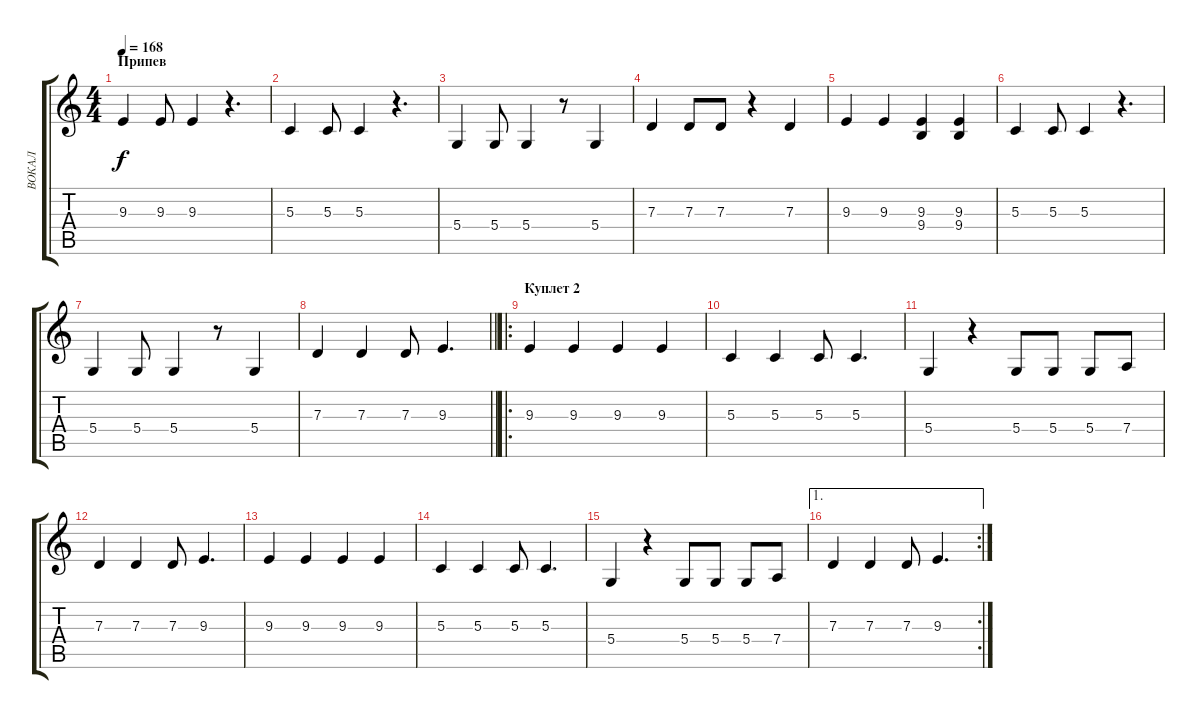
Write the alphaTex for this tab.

\track ("ВОКАЛ" "ВОКАЛ") {instrument oboe}
\staff {score tabs}
\tuning (E4 B3 G3 D3 A2 E2) {hide}
\ts (4 4)
\section ("" "Припев")
\tempo 168
\clef g2
\ks c
9.3.4{dy f} 9.3.8 9.3.4 r.4{d} |
5.3.4 5.3.8 5.3.4 r.4{d} |
5.4.4 5.4.8 5.4.4 r.8 5.4.4 |
7.3.4 7.3.8 7.3.8 r.4 7.3.4 |
9.3.4 9.3.4 (9.3 9.4).4 (9.3 9.4).4 |
5.3.4 5.3.8 5.3.4 r.4{d} |
5.4.4 5.4.8 5.4.4 r.8 5.4.4 |
\barLineRight lightlight
7.3.4 7.3.4 7.3.8 9.3.4{d} |
\ro
\section ("" "Куплет 2")
9.3.4 9.3.4 9.3.4 9.3.4 |
5.3.4 5.3.4 5.3.8 5.3.4{d} |
5.4.4 r.4 5.4.8 5.4.8 5.4.8 7.4.8 |
7.3.4 7.3.4 7.3.8 9.3.4{d} |
9.3.4 9.3.4 9.3.4 9.3.4 |
5.3.4 5.3.4 5.3.8 5.3.4{d} |
5.4.4 r.4 5.4.8 5.4.8 5.4.8 7.4.8 |
\ae 1
\rc 2
7.3.4 7.3.4 7.3.8 9.3.4{d}
